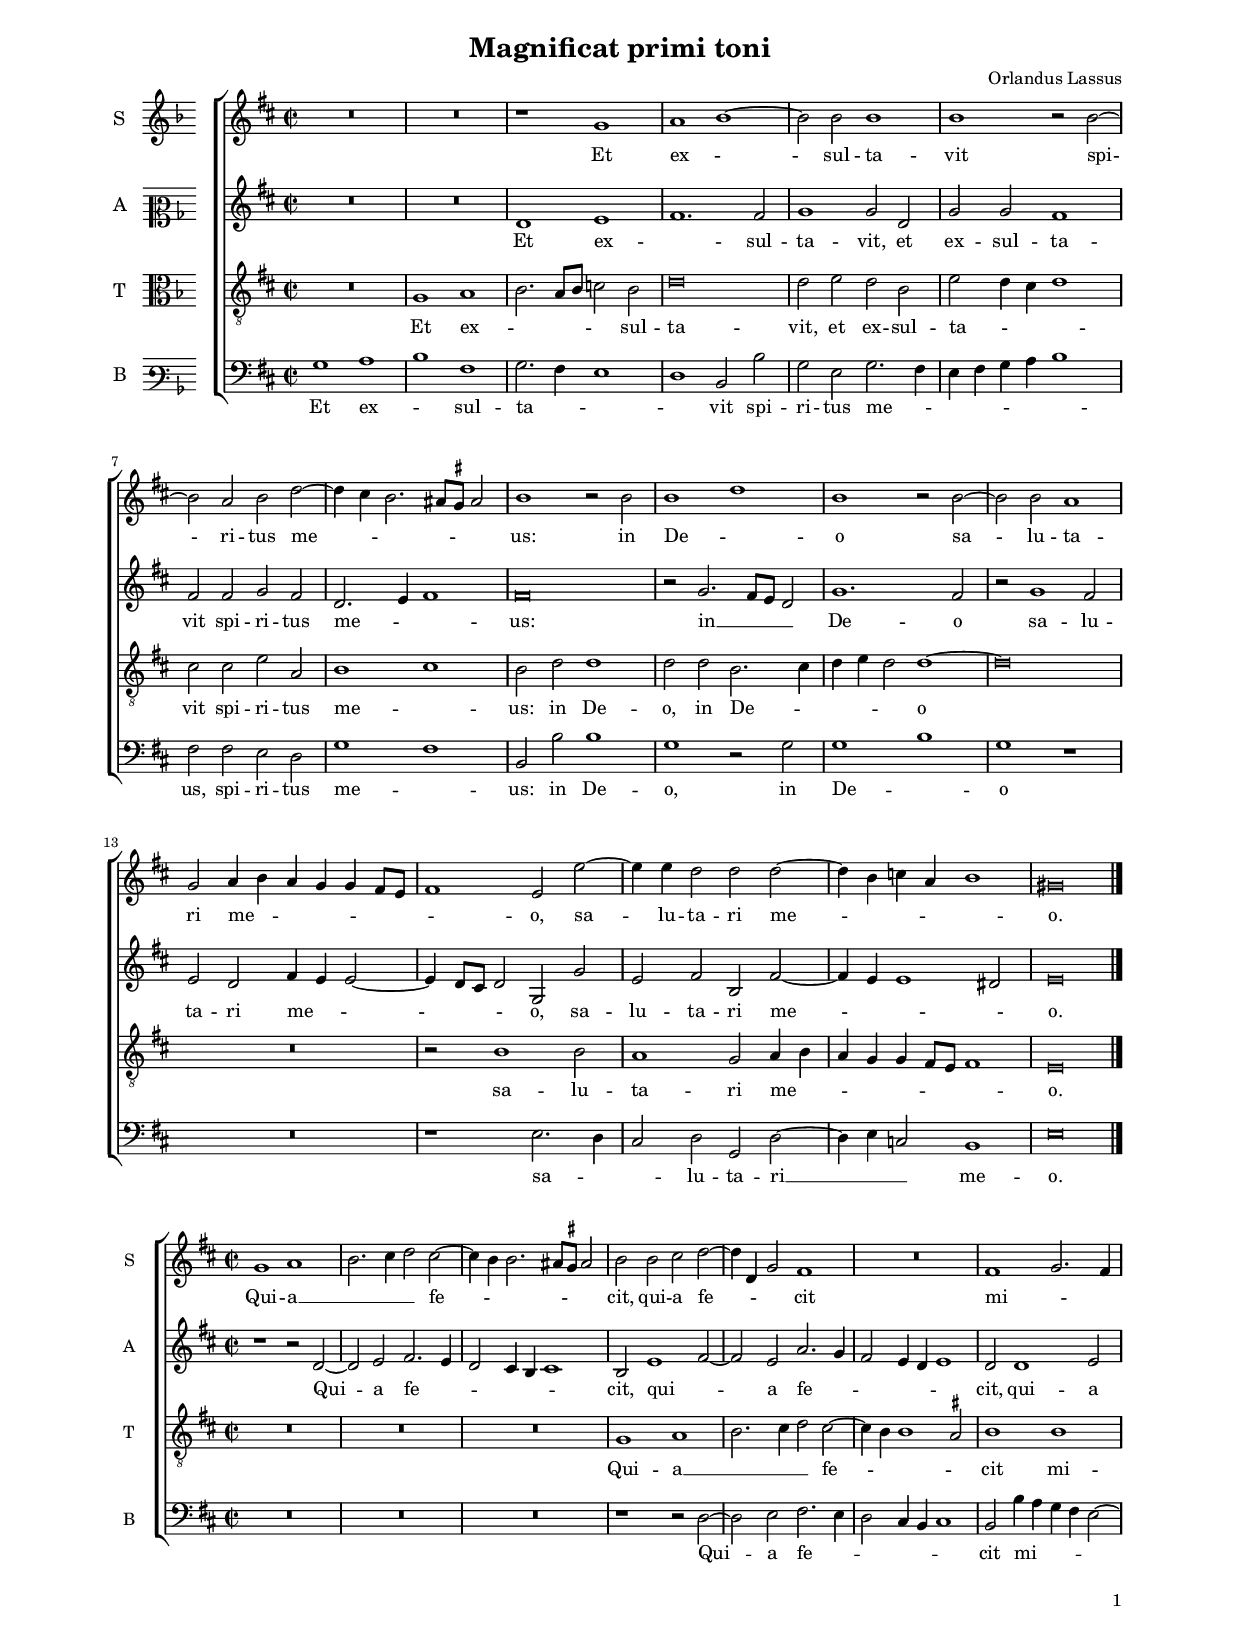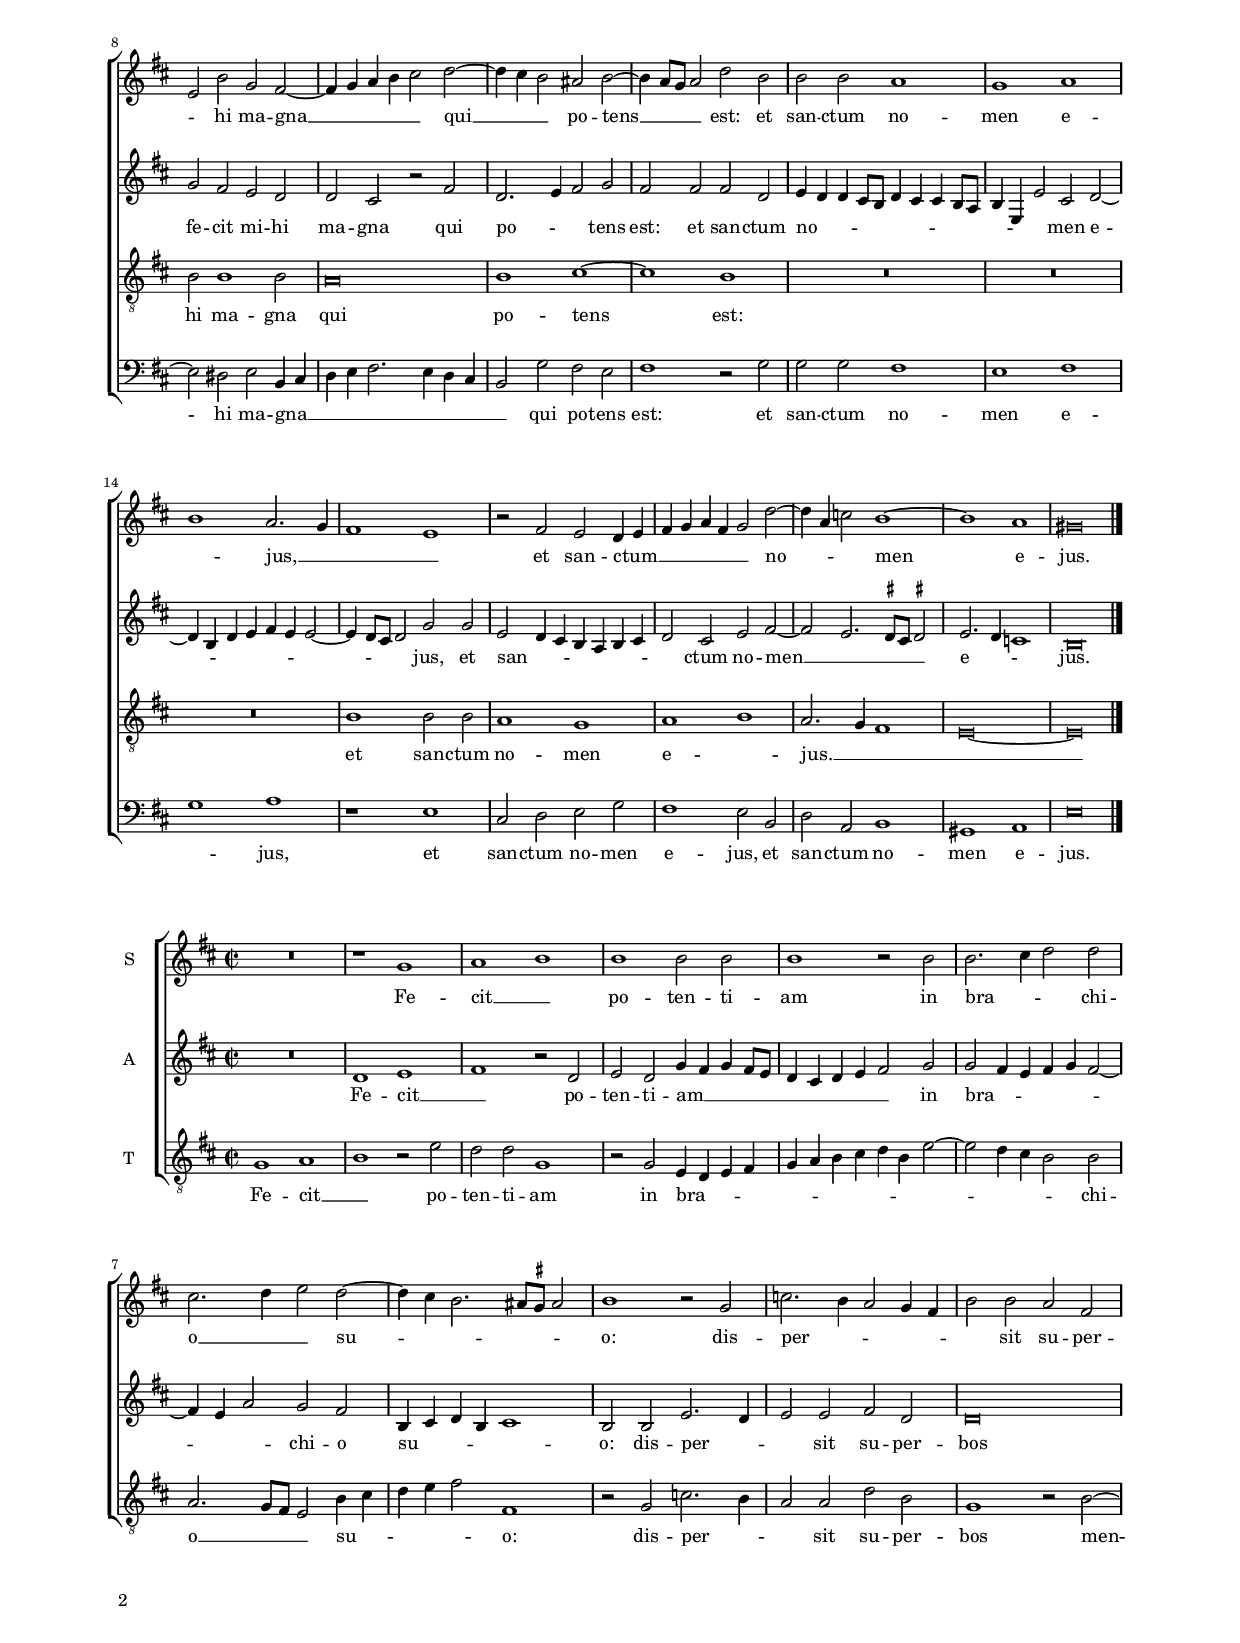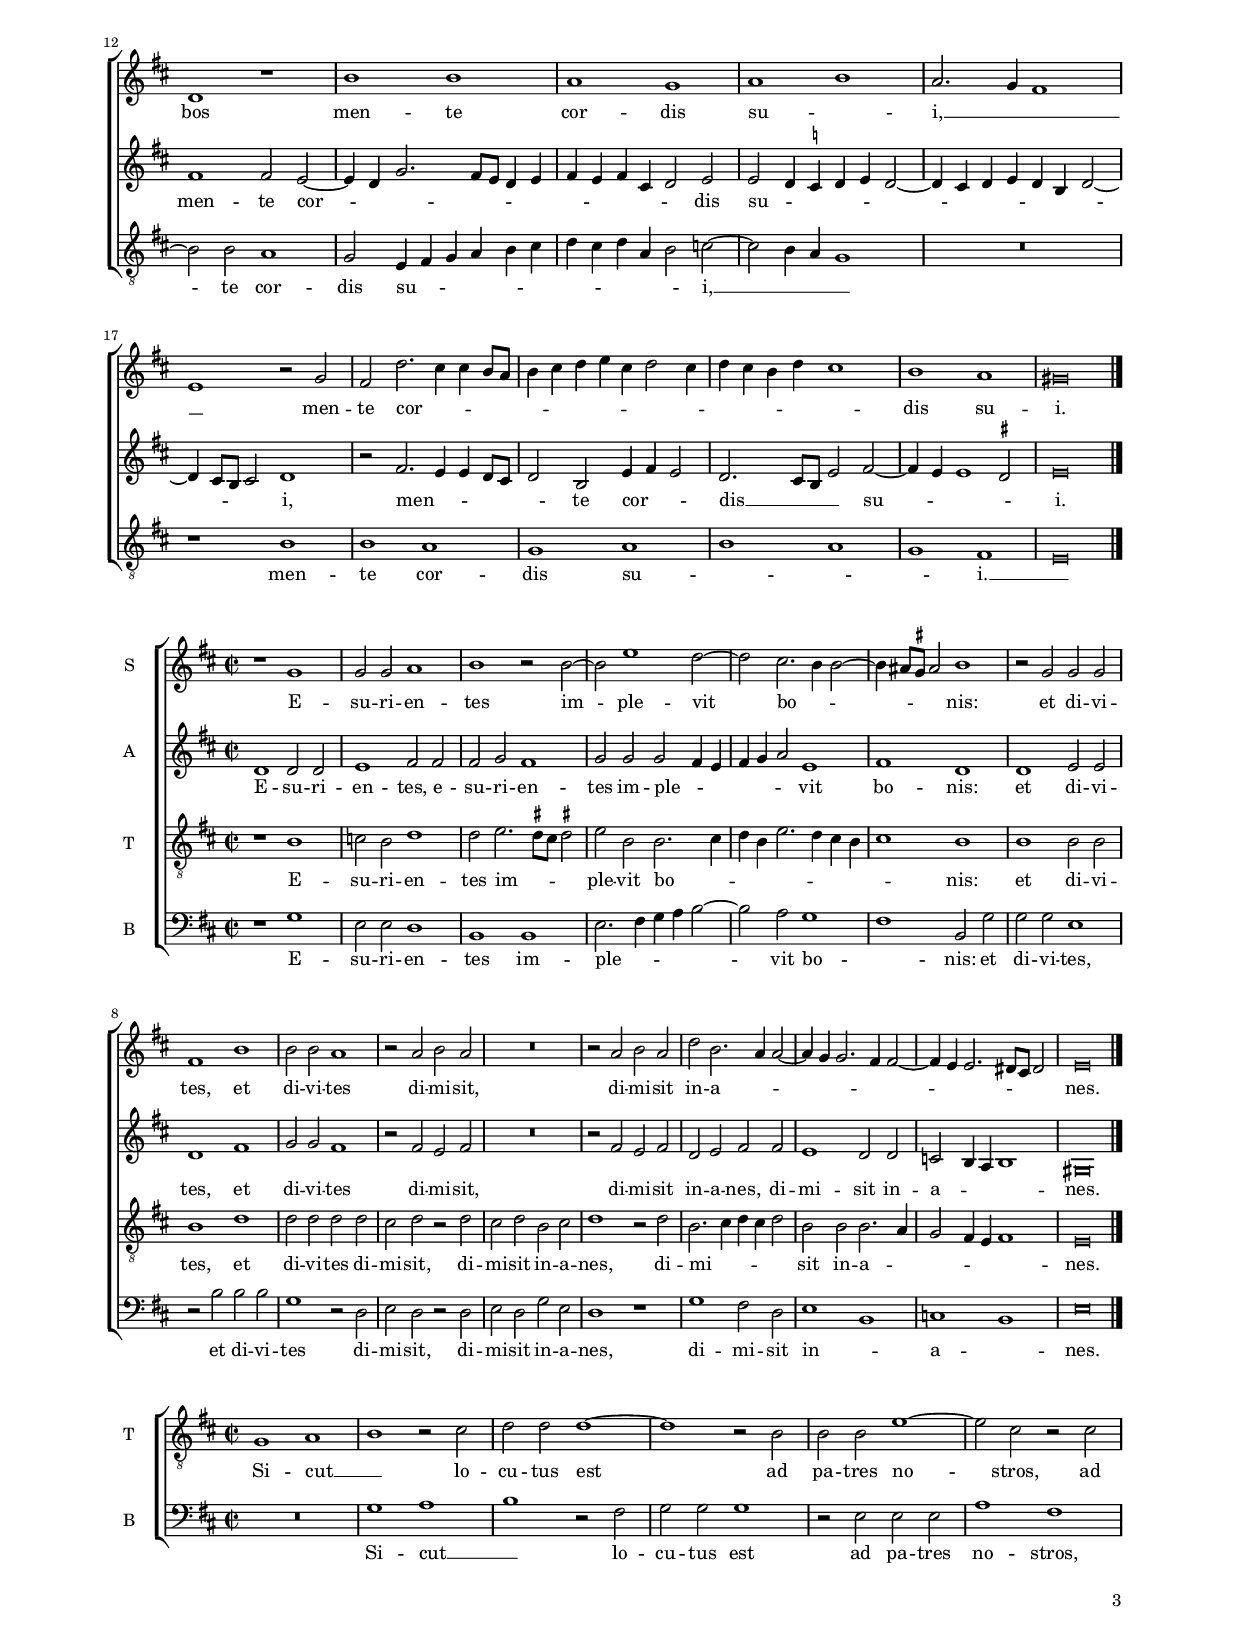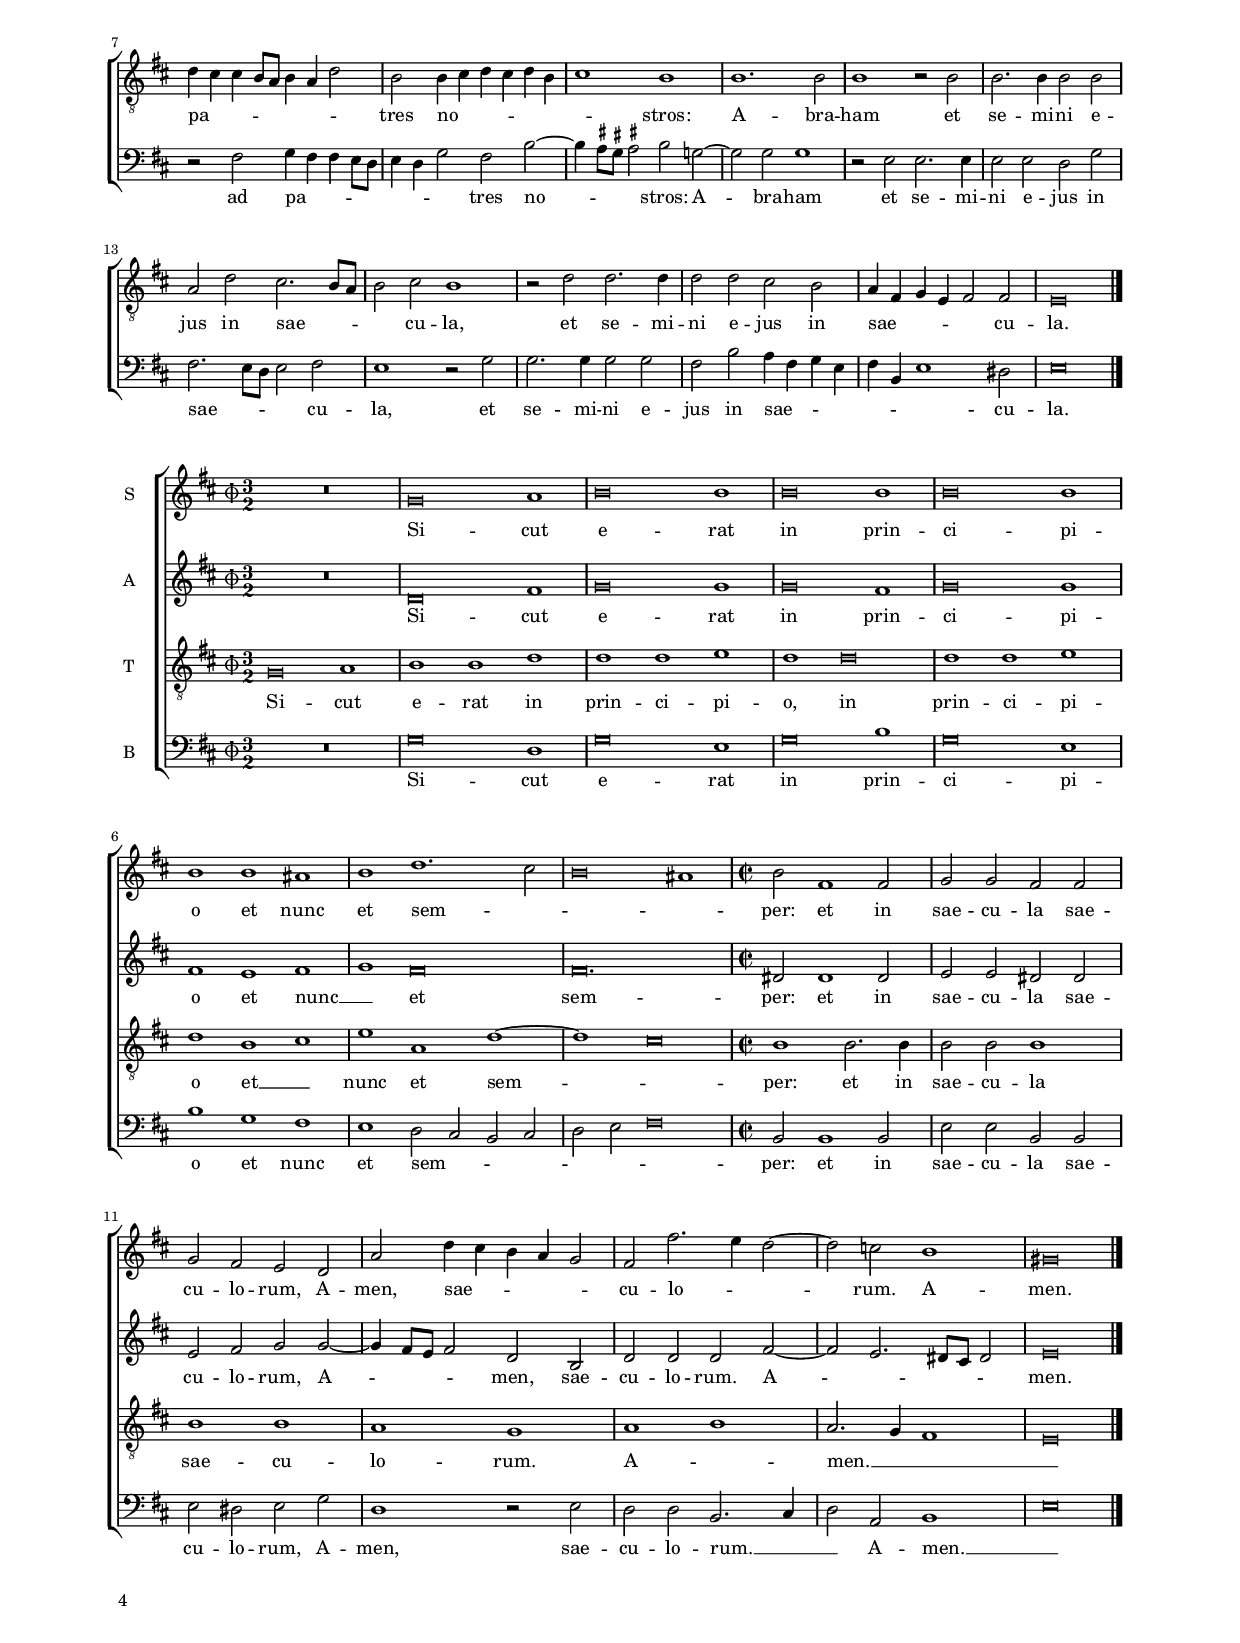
\version "2.24.3"
\include "deutsch.ly"
#(set-global-staff-size 15)
#(ly:set-option 'point-and-click #f)


\header
{
	title="Magnificat primi toni"
	composer="Orlandus Lassus"
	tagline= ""
}
	
	ficta = { \once \set suggestAccidentals = ##t }
	
	forget = #(define-music-function (music) (ly:music?) #{
		\accidentalStyle forget
		$music
		\accidentalStyle default
		#})


\paper
	{
	top-margin = 1.8 \cm
	bottom-margin = 1.2 \cm
	left-margin = 2 \cm
	right-margin = 2 \cm
	ragged-bottom = ##f
	ragged-last-bottom = ##t
	print-page-number = ##f
	score-system-spacing = #'((basic-distance . 16) (minimum-distance . 14) (padding . 5) (strechability . 150))
	system-system-spacing = #'((basic-distance . 16) (minimum-distance . 14) (padding . 5) (strechability . 150))
	oddFooterMarkup=\markup   \fill-line { "" \fromproperty #'page:page-number-string }
	evenFooterMarkup=\markup  \fill-line { \fromproperty #'page:page-number-string "" }
	last-bottom-spacing = #'((basic-distance . 12) (minimum-distance . 7) (padding . 4))
%	scoreTitleMarkup = \markup { \fill-line  { \null \fontsize #2 \bold \fromproperty #'header:piece \fromproperty #'header:opus } }
%	systems-per-page = 3
%	min-systems-per-page = 3
%	oddHeaderMarkup = \markup { \fill-line { \null \null \column \right-align { \fontsize #1 \fromproperty #'page:page-number-string \null } } }
%	evenHeaderMarkup = \markup { \column \right-align { \fontsize #1 \fromproperty #'page:page-number-string \null } }
	}

global = {
	\key f \major
	\time 2/2 \set Score.measureLength = #(ly:make-moment 2/1)
	}
	

incipitcantus = \markup { \score {
	{
	\set Staff.instrumentName = \markup { \fontsize #1 "S" }
	\key f \major
	\clef violin
	s4 \bar ""
	}
	\layout  {
	raggedright = ##t
	indent = 0.7 \cm
	line-width = 1.6 \cm
	\context { \Staff \remove Time_signature_engraver }
	\override Staff.Clef.Y-extent = #'(0 . 0)
	}} \hspace #1 }
      
      
incipitaltus = \markup { \score {
	{
	\set Staff.instrumentName = \markup { \fontsize #1 "A" }
	\key f \major
	\clef mezzosoprano
	s4 \bar ""
	}
	\layout  {
	raggedright = ##t
	indent = 0.7 \cm
	line-width = 1.6 \cm
	\context { \Staff \remove Time_signature_engraver }
	\override Staff.Clef.Y-extent = #'(0 . 0)
	}} \hspace #1 }


incipittenor = \markup { \score {
	{
	\set Staff.instrumentName = \markup { \fontsize #1 "T" }
	\key f \major
	\clef alto
	s4 \bar ""
	}
	\layout  {
	raggedright = ##t
	indent = 0.7 \cm
	line-width = 1.6 \cm
	\context { \Staff \remove Time_signature_engraver }
	\override Staff.Clef.Y-extent = #'(0 . 0)
	}} \hspace #1 }
     
      
incipitbassus = \markup { \score {
	{
	\set Staff.instrumentName = \markup { \fontsize #1 "B" }
	\key f \major
	\clef varbaritone
	s4 \bar ""
	}
	\layout  {
	raggedright = ##t
	indent = 0.7 \cm
	line-width = 1.6 \cm
	\context { \Staff \remove Time_signature_engraver }
	\override Staff.Clef.Y-extent = #'(0 . 0)
	}} \hspace #1 }


cantus =  \relative c''
	{
	R\breve
	R\breve
	r1 b
	c1 d~
%5
	d2 d d1 |
	d1 r2 d~
	d2 c d f~
	f4 e d2. cis8 \ficta h cis2
	d1 r2 d
%10
	d1 f |
	d1 r2 d~
	d2 d c1
	b2 c4 d c b b a8 g
	a1 g2 g'~
%15
	g4 g f2 f f~ |
	f4 d es c d1
	h\breve \bar "|." |
	}


altus =  \relative c'
	{
	R\breve
	R\breve
	f1 g
	a1. a2
%5
	b1 b2 f |
	b2 b a1
	a2 a b a
	f2. g4 a1
	a\breve
%10
	r2 b2. a8 g f2 |
	b1. a2
	r2 b1 a2
	g2 f a4 g g2~
	g4 f8 e f2 b, b'
%15
	g2 a d, a'~ |
	a4 g g1 fis2
	g\breve |
	}


tenor =  \relative c'
	{
	R\breve
	b1 c
	d2. c8 d es2 d
	f\breve
%5
	f2 g f d |
	g2 f4 e f1
	e2 e g c,
	d1 e
	d2 f f1
%10
	f2 f d2. e4 |
	f4 g f2 f1~
	f\breve
	R\breve
	r2 d1 d2
%15
	c1 b2 c4 d |
	c4 b b a8 g a1
	g\breve |
	}


bassus  =  \relative c
	{
	b'1 c
	d1 a
	b2. a4 g1
	f1 d2 d'
%5
	b2 g b2. a4 |
	g4 a b c d1
	a2 a g f
	b1 a
	d,2 d' d1
%10
	b1 r2 b |
	b1 d
	b1 r
	R\breve
	r1 g2. f4
%15
	e2 f b, f'~ |
	f4 g es2 d1
	g\breve |
	}


lyricscantus = \lyricmode {
	Et ex -- _ sul -- ta -- vit spi -- ri -- tus me -- _ _ _ _ _ us:
	in De -- _ o
	sa -- lu -- ta -- ri me -- _ _ _ _ _ _ _ o,
	sa -- lu -- ta -- ri me -- _ _ _ _ o.
	}


lyricsaltus = \lyricmode {
	Et ex -- _ sul -- ta -- vit,
	et ex -- sul -- ta -- vit spi -- ri -- tus me -- _ _ us:
	in __ _ _ _ De -- o
	sa -- lu -- ta -- ri me -- _ _ _ _ _ o,
	sa -- lu -- ta -- ri me -- _ _ _ o.
	}


lyricstenor = \lyricmode {
	Et ex -- _ _ _ _ sul -- ta -- vit,
	et ex -- sul -- ta -- _ _ _ vit spi -- ri -- tus me -- _ us:
	in De -- o,
	in De -- _ _ _ _ o
	sa -- lu -- ta -- ri me -- _ _ _ _ _ _ _ o.
	}


lyricsbassus = \lyricmode {
	Et ex -- _ sul -- ta -- _ _ _ vit spi -- ri -- tus me -- _ _ _ _ _ _ us,
	spi -- ri -- tus me -- _ us:
	in De -- o,
	in De -- _ o
	sa -- _ _ lu -- ta -- ri __ _ _ me -- o.
	}


\score
{  
	\transpose f d {
	\new ChoirStaff \with { \override StaffGrouper.staff-staff-spacing.basic-distance = #12 }
	<<

	\new Staff << \global
	\new Voice="v1" {
		\set Staff.instrumentName=\incipitcantus
		\set Staff.midiInstrument = "reed organ"
		\clef violin
		\cantus }
	\new Lyrics \lyricsto "v1" {\lyricscantus }
	>>


	\new Staff << \global
	\new Voice="v2" {
		\set Staff.instrumentName=\incipitaltus
		\set Staff.midiInstrument = "reed organ"
		\clef violin 
		\altus}
	\new Lyrics \lyricsto "v2" {\lyricsaltus }
	>>


	\new Staff << \global
	\new Voice="v3" {
		\set Staff.instrumentName=\incipittenor
		\set Staff.midiInstrument = "reed organ"
		\clef "G_8"
		\tenor }
	\new Lyrics \lyricsto "v3" {\lyricstenor }
	>>


	\new Staff << \global
	\new Voice="v4" {
		\set Staff.instrumentName=\incipitbassus
		\set Staff.midiInstrument = "reed organ"
		\clef bass
		\bassus }
	\new Lyrics \lyricsto "v4" {\lyricsbassus}
	>>

	>>
	} % transpose

	\layout
	{
	indent = 1.8 \cm
%	\context { \Lyrics \override VerticalAxisGroup.nonstaff-relatedstaff-spacing.padding = #2 }
	\context { \Staff \override TimeSignature.break-visibility = #end-of-line-invisible }
%	\context { \Staff \override InstrumentName.X-offset = #'-25 }
	\context { \Score \override BarNumber.padding = #2 }
	\context { \Voice \override NoteHead.style = #'baroque }
	}


\midi
	{
	\tempo 2 = 90
	}

}

%%%%%%%%%%%%%%%%%%%%   2. QUIA FECIT MIHI MAGNA


global = {
	\key f \major
	\time 2/2 \set Score.measureLength = #(ly:make-moment 2/1)
	}


cantus =  \relative c''
	{
	b1 c
	d2. e4 f2 e~
	e4 d d2. cis8 \ficta h cis2
	d2 d e f~
%5
	f4 f, b2 a1 |
	R\breve
	a1 b2. a4
	g2 d' b a~
	a4 b c d e2 f~
%10
	f4 e d2 cis d~ |
	d4 c8 b c2 f d
	d2 d c1
	b1 c
	d1 c2. b4
%15
	a1 g |
	r2 a g f4 g
	a4 b c a b2 f'~
	f4 c es2 d1~
	d1 c
%20
	h\breve \bar "|." |
	}


altus =  \relative c'
	{
	r1 r2 f~
	f2 g a2. g4
	f2 e4 d e1
	d2 g1 a2~
%5
	a2 g c2. b4 |
	a2 g4 f g1
	f2 f1 g2
	b2 a g f
	f2 e r a
%10
	f2. g4 a2 b |
	a2 a a f
	g4 f f e8 d f4 e e d8 c
	d4 g, g'2 e f~
	f4 d f g a g g2~
%15
	g4 f8 e f2 b b |
	g2 f4 e d c d e
	f2 e g a~
	a2 g2. \ficta fis8 e \ficta fis!2
	g2. f4 es1
%20
	d\breve |
	}


tenor =  \relative c'
	{
	R\breve
	R\breve
	R\breve
	b1 c
%5
	d2. e4 f2 e~ |
	e4 d d1 \ficta cis2
	d1 d
	d2 d1 d2
	c\breve
%10
	d1 e~ |
	e1 d
	R\breve
	R\breve
	R\breve
%15
	d1 d2 d |
	c1 b
	c1 d
	c2. b4 a1
	g\breve~
%20
	g\breve |
	}


bassus  =  \relative c
	{
	R\breve
	R\breve
	R\breve
	r1 r2 f~
%5
	f2 g a2. g4 |
	f2 e4 d e1
	d2 d'4 c b a g2~
	g2 fis g d4 e
	f4 g a2. g4 f e
%10
	d2 b' a g |
	a1 r2 b
	b2 b a1
	g1 a
	b1 c
%15
	r1 g |
	e2 f g b
	a1 g2 d
	f2 c d1
	h1 c
%20
	g'\breve |
	}


lyricscantus = \lyricmode {
	Qui -- a __ _ _ _ fe -- _ _ _ _ _ cit,
	qui -- a fe -- _ _ cit 
	mi -- _ _ _ hi ma -- gna __ _ _ _ _ qui __ _ _ po -- tens __ _ _ _ est:
	et san -- ctum no -- men e -- _ jus, __ _ _ _
	et san -- ctum __ _ _ _ _ _ _ no -- _ _ men e -- jus.
	}


lyricsaltus = \lyricmode {
	Qui -- a fe -- _ _ _ _ _ cit,
	qui -- _ a fe -- _ _ _ _ _ cit,
	qui -- a fe -- cit mi -- hi ma -- gna qui po -- _ _ tens est:
	et san -- ctum no -- _ _ _ _ _ _ _ _ _ _ _ _ men e -- _ _ _ _ _ _ _ _ _ jus,
	et san -- _ _ _ _ _ _ _ ctum no -- men __ _ _ _ _ e -- _ _ jus.
	}


lyricstenor = \lyricmode {
	Qui -- a __ _ _ _ fe -- _ _ _ cit mi -- hi ma -- gna qui po -- tens est:
	et san -- ctum no -- men e -- _ jus. __ _ _ _
	}


lyricsbassus = \lyricmode {
	Qui -- a fe -- _ _ _ _ _ cit mi -- _ _ _ _ hi ma -- gna __ _ _ _ _ _ _ _ _ qui po -- tens est:
	et san -- ctum no -- men e -- _ jus,
	et san -- ctum no -- men e -- jus,
	et san -- ctum no -- men e -- jus.
	}


\score
{  
	\transpose f d {
	\new ChoirStaff \with { \override StaffGrouper.staff-staff-spacing.basic-distance = #12 }
	<<

	\new Staff <<\global
	\new Voice="v1" {
	  \set Staff.instrumentName="S"
		\set Staff.midiInstrument = "reed organ"
		\clef violin
		\cantus }
	\new Lyrics \lyricsto "v1" {\lyricscantus }
	>>


	\new Staff << \global
	\new Voice="v2" {
	  \set Staff.instrumentName="A"
		\set Staff.midiInstrument = "reed organ"
		\clef violin 
		\altus}
	\new Lyrics \lyricsto "v2" {\lyricsaltus }
	>>


	\new Staff <<\global
	\new Voice="v3" {
	  \set Staff.instrumentName="T"
		\set Staff.midiInstrument = "reed organ"
		\clef "G_8"
		\tenor }
	\new Lyrics \lyricsto "v3" {\lyricstenor }
	>>


	\new Staff <<\global
	\new Voice="v4" {
	  \set Staff.instrumentName="B"
		\set Staff.midiInstrument = "reed organ"
		\clef bass
		\bassus }
	\new Lyrics \lyricsto "v4" {\lyricsbassus}
	>>
	
	>>
	} % transpose

	\layout
	{
	indent = 0.8 \cm
%	\context { \Lyrics \override VerticalAxisGroup.nonstaff-relatedstaff-spacing.padding = #2 }
	\context { \Staff \override TimeSignature.break-visibility = #end-of-line-invisible }
%	\context { \Staff \override InstrumentName.X-offset = #'-25 }
	\context { \Score \override BarNumber.padding = #2 }
	\context { \Voice \override NoteHead.style = #'baroque }
	}

\midi
	{
    	\tempo 2 = 90
	}
	
}


%%%%%%%%%%%%%%%%%%%%   3. FECIT POTENTIAM


global = {
	\key f \major
	\time 2/2 \set Score.measureLength = #(ly:make-moment 2/1)
	}


cantus =  \relative c''
	{
	R\breve
	r1 b
	c1 d
	d1 d2 d
%5
	d1 r2 d |
	d2. e4 f2 f
	e2. f4 g2 f~
	f4 e d2. cis8 \ficta h cis2
	d1 r2 b
%10
	es2. d4 c2 b4 a |
	d2 d c a
	f1 r
	d'1 d
	c1 b
%15
	c1 d |
	c2. b4 a1
	g1 r2 b
	a2 f'2. e4 e d8 c
	d4 e f g e f2 e4
%20
	f4 e d f e1 |
	d1 c
	h\breve \bar "|." |
	}


altus =  \relative c'
	 {
	R\breve
	f1 g
	a1 r2 f
	g2 f b4 a b a8 g
%5
	f4 e f g a2 b |
	b2 a4 g a b a2~
	a4 g c2 b a
	d,4 e f d e1
	d2 d g2. f4
%10
	g2 g a f |
	f\breve
	a1 a2 g~
	g4 f b2. a8 g f4 g
	a4 g a e f2 g
%15
	g2 f4 \ficta es f g f2~ |
	f4 e f g f d f2~
	f4 e8 d e2 f1
	r2 a2. g4 g f8 e
	f2 d g4 a g2
%20
	f2. e8 d g2 a~ |
	a4 g g1 \ficta fis2
	g\breve |
	}


tenor =  \relative c'
	{
	b1 c
	d1 r2 g
	f2 f b,1
	r2 b g4 f g a
%5
	b4 c d e f d g2~ |
	g2 f4 e d2 d
	c2. b8 a g2 d'4 e
	f4 g a2 a,1
	r2 b es2. d4
%10
	c2 c f d |
	b1 r2 d~
	d2 d c1
	b2 g4 a b c d e
	f4 e f c d2 es~
%15
	es2 d4 c b1 |
	R\breve
	r1 d
	d1 c
	b1 c
%20
	d1 c |
	b1 a
	g\breve |
	}


lyricscantus = \lyricmode {
	Fe -- cit __ _ po -- ten -- ti -- am in bra -- _ _ chi -- o __ _ _ su -- _ _ _ _ _ o:
	dis -- per -- _ _ _ _ _ sit su -- per -- bos
	men -- te cor -- dis su -- _ i, __ _ _ _
	men -- te cor -- _ _ _ _ _ _ _ _ _ _ _ _ _ _ _ _ dis su -- i.
	}


lyricsaltus = \lyricmode {
	Fe -- cit __ _ po -- ten -- ti -- am __ _ _ _ _ _ _ _ _ _ 
	in bra -- _ _ _ _ _ _ _ chi -- o su -- _ _ _ _ o:
	dis -- per -- _ _ sit su -- per -- bos
	men -- te cor -- _ _ _ _ _ _ _ _ _ _ _ dis su -- _ _ _ _ _ _ _ _ _ _ _ _ _ _ i,
	men -- _ _ _ _ _ te cor -- _ _ dis __ _ _ _ su -- _ _ _ i.
	}


lyricstenor = \lyricmode {
	Fe -- cit __ _ po -- ten -- ti -- am
	in bra -- _ _ _ _ _ _ _ _ _ _ _ _ _ chi -- o __ _ _ _ su -- _ _ _ _ o:
	dis -- per -- _ _ sit su -- per -- bos
	men -- te cor -- dis su -- _ _ _ _ _ _ _ _ _ _ i, __ _ _ _
	men -- te cor -- dis su -- _ _ _ i. __ _
	}


\score
{  
	\transpose f d {
	\new ChoirStaff \with { \override StaffGrouper.staff-staff-spacing.basic-distance = #12 }
	<<

	\new Staff <<\global
	\new Voice="v1" {
	  \set Staff.instrumentName="S"
		\set Staff.midiInstrument = "reed organ"
		\clef violin
		\cantus }
	\new Lyrics \lyricsto "v1" {\lyricscantus }
	>>


	\new Staff << \global
	\new Voice="v2" {
	  \set Staff.instrumentName="A"
		\set Staff.midiInstrument = "reed organ"
		\clef violin 
		\altus}
	\new Lyrics \lyricsto "v2" {\lyricsaltus }
	>>


	\new Staff <<\global
	\new Voice="v3" {
	  \set Staff.instrumentName="T"
		\set Staff.midiInstrument = "reed organ"
		\clef "G_8"
		\tenor }
	\new Lyrics \lyricsto "v3" {\lyricstenor }
	>>

	>>
	} % transpose

	\layout
	{
	indent = 0.8 \cm
%	\context { \Lyrics \override VerticalAxisGroup.nonstaff-relatedstaff-spacing.padding = #2 }
	\context { \Staff \override TimeSignature.break-visibility = #end-of-line-invisible }
%	\context { \Staff \override InstrumentName.X-offset = #'-25 }
	\context { \Score \override BarNumber.padding = #2 }
	\context { \Voice \override NoteHead.style = #'baroque }
	}


\midi
	{
	\tempo 2 = 90
	}
	
}


%%%%%%%%%%%%%%%%%%%%   4.  ESURIENTES


global = {
	\key f \major
	\time 2/2 \set Score.measureLength = #(ly:make-moment 2/1)
	}


cantus =  \relative c''
	{
	r1 b
	b2 b c1
	d1 r2 d~
	d2 g1 f2~
%5
	f2 e2. d4 d2~ |
	d4 cis8 \ficta h cis2 d1
	r2 b b b
	a1 d
	d2 d c1
%10
	r2 c d c |
	R\breve
	r2 c d c
	f2 d2. c4 c2~
	c4 b b2. a4 a2~
%15
	a4 g g2. fis8 e fis2 |
	g\breve \bar "|." |
	}


altus =  \relative c'
	 {
	f1 f2 f
	g1 a2 a
	a2 b a1
	b2 b b a4 g
%5
	a4 b c2 g1 |
	a1 f
	f1 g2 g
	f1 a
	b2 b a1
%10
	r2 a g a |
	R\breve
	r2 a g a
	f2 g a a
	g1 f2 f
%15
	es2 d4 c d1 |
	h\breve |
	}


tenor =  \relative c'
	{
	r1 d
	es2 d f1
	f2 g2. \ficta fis8 e \ficta fis!2
	g2 d d2. e4
%5
	f4 d g2. f4 e d |
	e1 d
	d1 d2 d
	d1 f
	f2 f f f
%10
	e2 f r f |
	e2 f d e
	f1 r2 f
	d2. e4 f e f2
	d2 d d2. c4
%15
	b2 a4 g a1 |
	g\breve |
	}


bassus  =  \relative c
	{
	r1 b'
	g2 g f1
	d1 d
	g2. a4 b c d2~
%5
	d2 c b1 |
	a1 d,2 b'
	b2 b g1
	r2 d' d d
	b1 r2 f
%10
	g2 f r f |
	g2 f b g
	f1 r
	b1 a2 f
	g1 d
%15
	es1 d |
	g\breve |
	}


lyricscantus = \lyricmode {
	E -- su -- ri -- en -- tes im -- ple -- vit bo -- _ _ _ _ _ nis:
	et di -- vi -- tes,
	et di -- vi -- tes
	di -- mi -- sit,
	di -- mi -- sit in -- a -- _ _ _ _ _ _ _ _ _ _ _ nes.
	}


lyricsaltus = \lyricmode {
	E -- su -- ri -- en -- tes,
	e -- su -- ri -- en -- tes im -- ple -- _ _ _ _ _ vit bo -- nis:
	et di -- vi -- tes,
	et di -- vi -- tes
	di -- mi -- sit,
	di -- mi -- sit in -- a -- nes,
	di -- mi -- sit in -- a -- _ _ _ nes.
	}


lyricstenor = \lyricmode {
	E -- su -- ri -- en -- tes im -- _ _ _ ple -- vit bo -- _ _ _ _ _ _ _ _ nis:
	et di -- vi -- tes,
	et di -- vi -- tes
	di -- mi -- sit,
	di -- mi -- sit in -- a -- nes,
	di -- mi -- _ _ _ _ sit in -- a -- _ _ _ _ _ nes.
	}


lyricsbassus = \lyricmode {
	E -- su -- ri -- en -- tes im -- ple -- _ _ _ _ vit bo -- _ nis:
	et di -- vi -- tes,
	et di -- vi -- tes
	di -- mi -- sit,
	di -- mi -- sit in -- a -- nes,
	di -- mi -- sit in -- _ a -- _ nes.
	}


\score
{  
	\transpose f d {
	\new ChoirStaff \with { \override StaffGrouper.staff-staff-spacing.basic-distance = #12 }
	<<

	\new Staff <<\global
	\new Voice="v1" {
	  \set Staff.instrumentName="S"
		\set Staff.midiInstrument = "reed organ"
		\clef violin
		\cantus }
	\new Lyrics \lyricsto "v1" {\lyricscantus }
	>>


	\new Staff << \global
	\new Voice="v2" {
	  \set Staff.instrumentName="A"
		\set Staff.midiInstrument = "reed organ"
		\clef violin 
		\altus}
	\new Lyrics \lyricsto "v2" {\lyricsaltus }
	>>


	\new Staff <<\global
	\new Voice="v3" {
	  \set Staff.instrumentName="T"
		\set Staff.midiInstrument = "reed organ"
		\clef "G_8"
		\tenor }
	\new Lyrics \lyricsto "v3" {\lyricstenor }
	>>


	\new Staff <<\global
	\new Voice="v4" {
	  \set Staff.instrumentName="B"
		\set Staff.midiInstrument = "reed organ"
		\clef bass
		\bassus }
	\new Lyrics \lyricsto "v4" {\lyricsbassus}
	>>
	
	>>
	} % transpose

	\layout
	{
	indent = 0.8 \cm
%	\context { \Lyrics \override VerticalAxisGroup.nonstaff-relatedstaff-spacing.padding = #2 }
	\context { \Staff \override TimeSignature.break-visibility = #end-of-line-invisible }
%	\context { \Staff \override InstrumentName.X-offset = #'-25 }
	\context { \Score \override BarNumber.padding = #2 }
	\context { \Voice \override NoteHead.style = #'baroque }
	}


\midi
	{
	\tempo 2 = 90
	}

}


%%%%%%%%%%%%%%%%%%%%   5. SICUT LOCUTUS EST AD PATRES NOSTROS


global = {
	\key f \major
	\time 2/2 \set Score.measureLength = #(ly:make-moment 2/1)
	}


tenor =  \relative c'
	{
	b1 c
	d1 r2 e
	f2 f f1~
	f1 r2 d
%5
	d2 d g1~ |
	g2 e r e
	f4 e e d8 c d4 c f2
	d2 d4 e f e f d
	e1 d
%10
	d1. d2 |
	d1 r2 d
	d2. d4 d2 d
	c2 f e2. d8 c
	d2 e d1
%15
	r2 f f2. f4 |
	f2 f e d
	c4 a b g a2 a
	g\breve \bar "|." |
	}


bassus  =  \relative c
	{
	R\breve
	b'1 c
	d1 r2 a
	b2 b b1
%5
	r2 g g g |
	c1 a
	r2 a b4 a a g8 f
	g4 f b2 a d~
	d4 \ficta cis8 \ficta h \ficta cis!2 d b~
%10
	b2 b b1 |
	r2 g g2. g4
	g2 g f b
	a2. g8 f g2 a
	g1 r2 b
%15
	b2. b4 b2 b |
	a2 d c4 a b g
	a4 d, g1 fis2
	g\breve |
	}


lyricstenor = \lyricmode {
	Si -- cut __ _ lo -- cu -- tus est ad pa -- tres no -- stros,
	ad pa -- _ _ _ _ _ _ _ tres no -- _ _ _ _ _ _ stros:
	A -- bra -- ham
	et se -- mi -- ni e -- jus in sae -- _ _ _ cu -- la,
	et se -- mi -- ni e -- jus in sae -- _ _ _ _ cu -- la.
	}


lyricsbassus = \lyricmode {
	Si -- cut __ _ lo -- cu -- tus est ad pa -- tres no -- stros,
	ad pa -- _ _ _ _ _ _ _ tres no -- _ _ _ stros:
	A -- bra -- ham
	et se -- mi -- ni e -- jus in sae -- _ _ _ cu -- la,
	et se -- mi -- ni e -- jus in sae -- _ _ _ _ _ _ cu -- la.
	}


\score
{  
	\transpose f d {
	\new ChoirStaff \with { \override StaffGrouper.staff-staff-spacing.basic-distance = #12 }
	<<

	\new Staff <<\global
	\new Voice="v3" {
	  \set Staff.instrumentName="T"
		\set Staff.midiInstrument = "reed organ"
		\clef "G_8"
		\tenor }
	\new Lyrics \lyricsto "v3" {\lyricstenor }
	>>


	\new Staff <<\global
	\new Voice="v4" {
	  \set Staff.instrumentName="B"
		\set Staff.midiInstrument = "reed organ"
		\clef bass
		\bassus }
	\new Lyrics \lyricsto "v4" {\lyricsbassus}
	>>
	
	>>
	} % transpose

	\layout
	{
	indent = 0.8 \cm
%	\context { \Lyrics \override VerticalAxisGroup.nonstaff-relatedstaff-spacing.padding = #2 }
	\context { \Staff \override TimeSignature.break-visibility = #end-of-line-invisible }
%	\context { \Staff \override InstrumentName.X-offset = #'-25 }
	\context { \Score \override BarNumber.padding = #2 }
	\context { \Voice \override NoteHead.style = #'baroque }
	}


\midi
	{
	\tempo 2 = 90
	}

}


%%%%%%%%%%%%%%%%%%%%   6. SICUT ERAT IN PRINCIPIO


#(define ((double-time-signature glyph a b) grob)
	(grob-interpret-markup grob
		(markup #:override '(baseline-skip . 2.5) #:number
		(#:line ((markup (#:musicglyph glyph))
		(#:fontsize -1 #:column (a b)))))))


global = {
	\key f \major
	}


cantus =  \relative c''
	{
	\once \override Score.TimeSignature.stencil = #(double-time-signature "timesig.mensural34" "3" "2") \time 3/1
	R\breve.
	b\breve c1
	d\breve d1
	d\breve d1
%5
	d\breve d1 |
	d1 d cis
	d1 f1. e2
	d\breve cis1
	\time 2/2 \set Score.measureLength = #(ly:make-moment 2/1) \newSpacingSection
	d2 a1 a2
%10
	b2 b a a
	b2 a g f
	c'2 f4 e d c b2
	a2 a'2. g4 f2~
	f2 es d1 |
%15
	h\breve \bar "|." |
	}


altus =  \relative c'
	{
	R\breve.
	f\breve a1
	b\breve b1
	b\breve a1
%5
	b\breve b1 |
	a1 g a
	b1 a\breve
	a\breve.
% End of triple time
	fis2 fis1 fis2
%10
	g2 g fis fis |
	g2 a b b~
	b4 a8 g a2 f d
	f2 f f a~
	a2 g2. fis8 e fis2
%15
	g\breve |
	}


tenor =  \relative c'
	{
	b\breve c1
	d1 d f
	f1 f g
	f1 f\breve
%5
	f1 f g |
	f1 d e
	g1 c, f~
	f1 e\breve
% End of triple time
	d1 d2. d4
%10
	d2 d d1 |
	d1 d
	c1 b
	c1 d
	c2. b4 a1
%15
	g\breve |
	}


bassus  =  \relative c
	{
	R\breve.
	b'\breve f1
	b\breve g1
	b\breve d1
%5
	b\breve g1 |
	d'1 b a
	g1 f2 e d e
	f2 g a\breve
% End of triple time
	d,2 d1 d2
%10
	g2 g d d |
	g2 fis g b
	f1 r2 g
	f2 f d2. e4
	f2 c d1
%15
	g\breve |
	}


lyricscantus = \lyricmode {
	Si -- cut e -- rat in prin -- ci -- pi -- o et nunc et sem -- _ _ _ per:
	et in sae -- cu -- la
	sae -- cu -- lo -- rum, A -- men,
	sae -- _ _ _ _ cu -- lo -- _ _ rum. A -- men.
	}


lyricsaltus = \lyricmode {
	Si -- cut e -- rat in prin -- ci -- pi -- o et nunc __ _ et sem -- per:
	et in sae -- cu -- la
	sae -- cu -- lo -- rum, A -- _ _ _ men,
	sae -- cu -- lo -- rum. A -- _ _ _ _ men.
	}


lyricstenor = \lyricmode {
	Si -- cut e -- rat in prin -- ci -- pi -- o,
	in prin -- ci -- pi -- o et __ _ nunc et sem -- _ per:
	et in sae -- cu -- la
	sae -- cu -- lo -- rum. A -- _ men. __ _ _ _
	}


lyricsbassus = \lyricmode {
	Si -- cut e -- rat in prin -- ci -- pi -- o et nunc et sem -- _ _ _ _ _ _ per:
	et in sae -- cu -- la
	sae -- cu -- lo -- rum, A -- men,
	sae -- cu -- lo -- rum. __ _ _ A -- men. __ _
	}


\score
{  
	\transpose f d {
	\new ChoirStaff \with { \override StaffGrouper.staff-staff-spacing.basic-distance = #12 }
	<<

	\new Staff <<\global
	\new Voice="v1" {
	  \set Staff.instrumentName="S"
		\set Staff.midiInstrument = "reed organ"
		\clef violin
		\cantus }
	\new Lyrics \lyricsto "v1" {\lyricscantus }
	>>


	\new Staff << \global
	\new Voice="v2" {
	  \set Staff.instrumentName="A"
		\set Staff.midiInstrument = "reed organ"
		\clef violin 
		\altus}
	\new Lyrics \lyricsto "v2" {\lyricsaltus }
	>>


	\new Staff <<\global
	\new Voice="v3" {
	  \set Staff.instrumentName="T"
		\set Staff.midiInstrument = "reed organ"
		\clef "G_8"
		\tenor }
	\new Lyrics \lyricsto "v3" {\lyricstenor }
	>>


	\new Staff <<\global
	\new Voice="v4" {
	  \set Staff.instrumentName="B"
		\set Staff.midiInstrument = "reed organ"
		\clef bass
		\bassus }
	\new Lyrics \lyricsto "v4" {\lyricsbassus}
	>>
	
	>>
	} % transpose

	\layout
	{
	indent = 0.8 \cm
%	\context { \Lyrics \override VerticalAxisGroup.nonstaff-relatedstaff-spacing.padding = #2 }
	\context { \Staff \override TimeSignature.break-visibility = #end-of-line-invisible }
%	\context { \Staff \override InstrumentName.X-offset = #'-25 }
	\context { \Score \override BarNumber.padding = #2 }
	\context { \Voice \override NoteHead.style = #'baroque }
	}

\midi
	{
	\tempo 2 = 90
	}

}

% EOF
